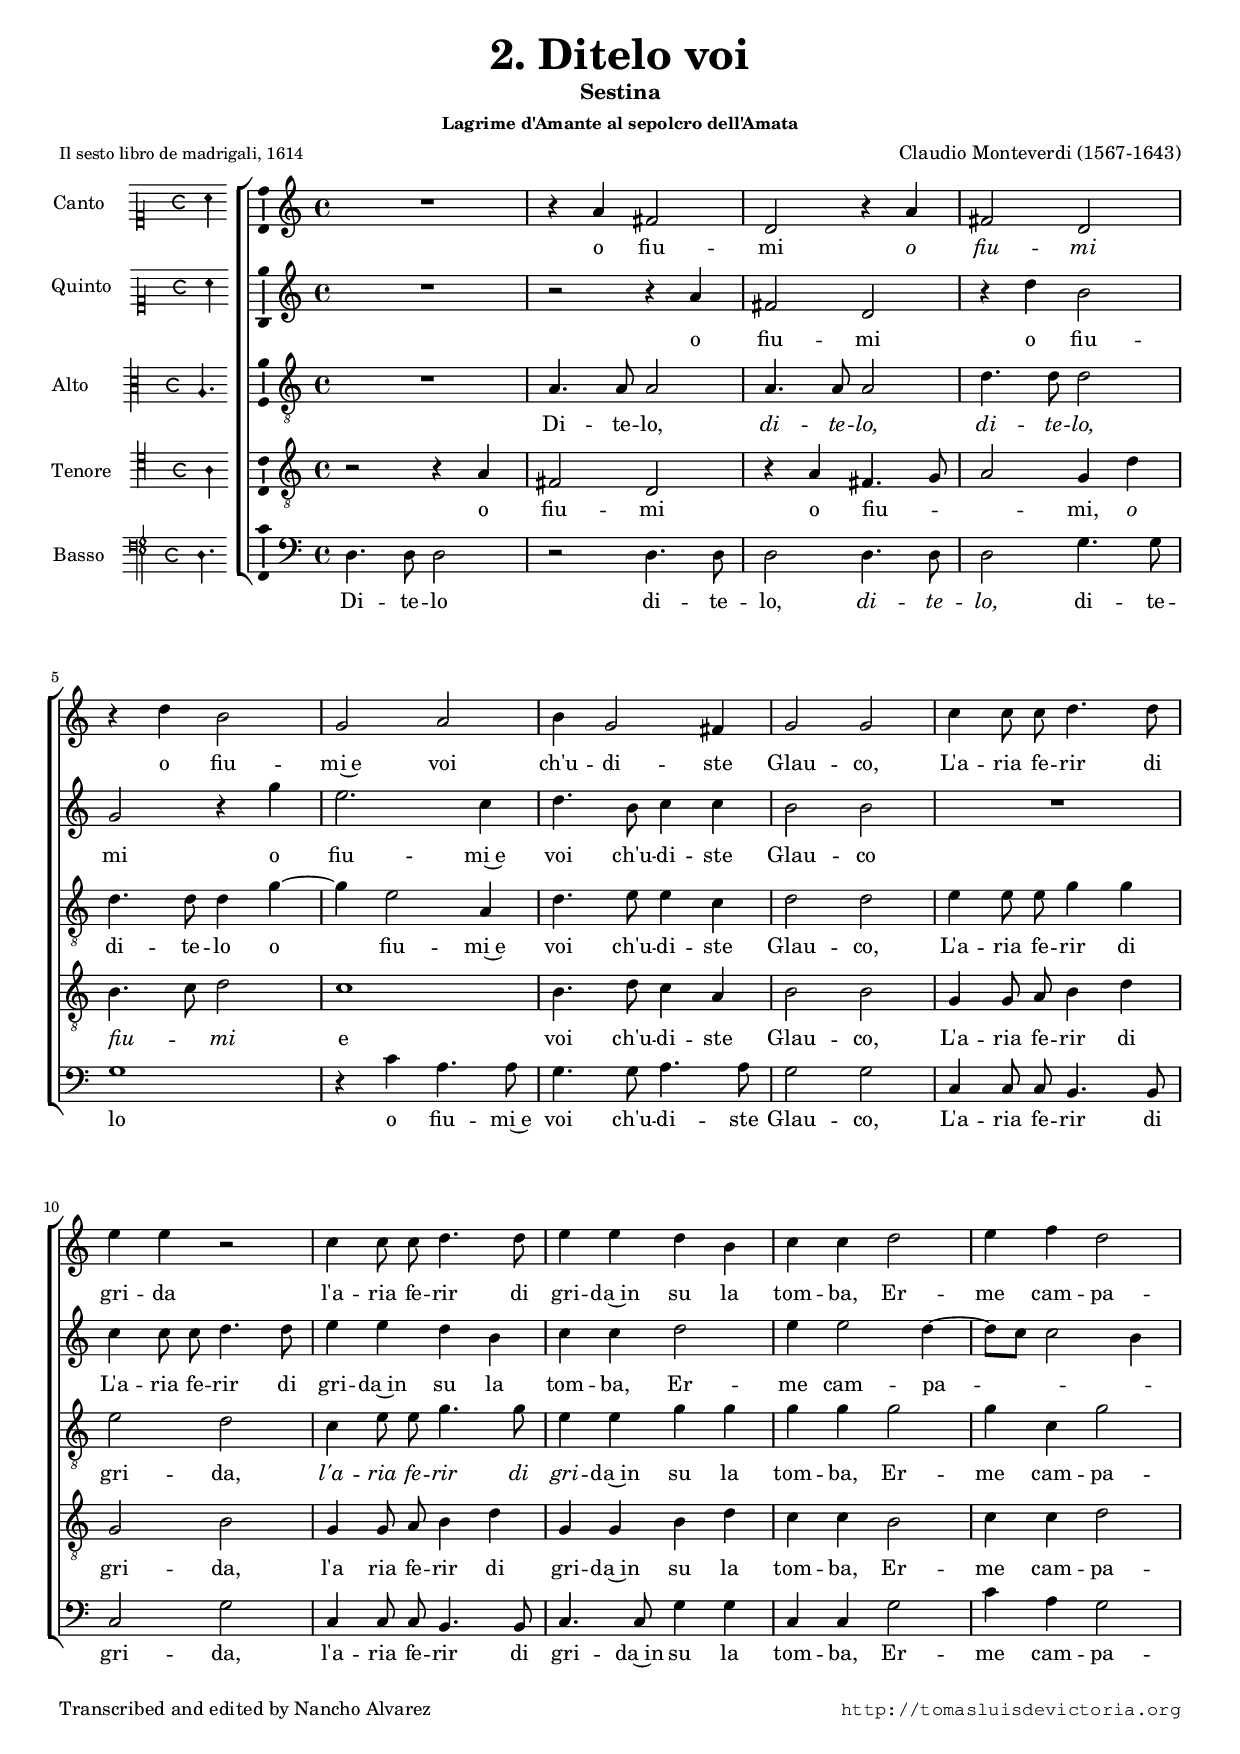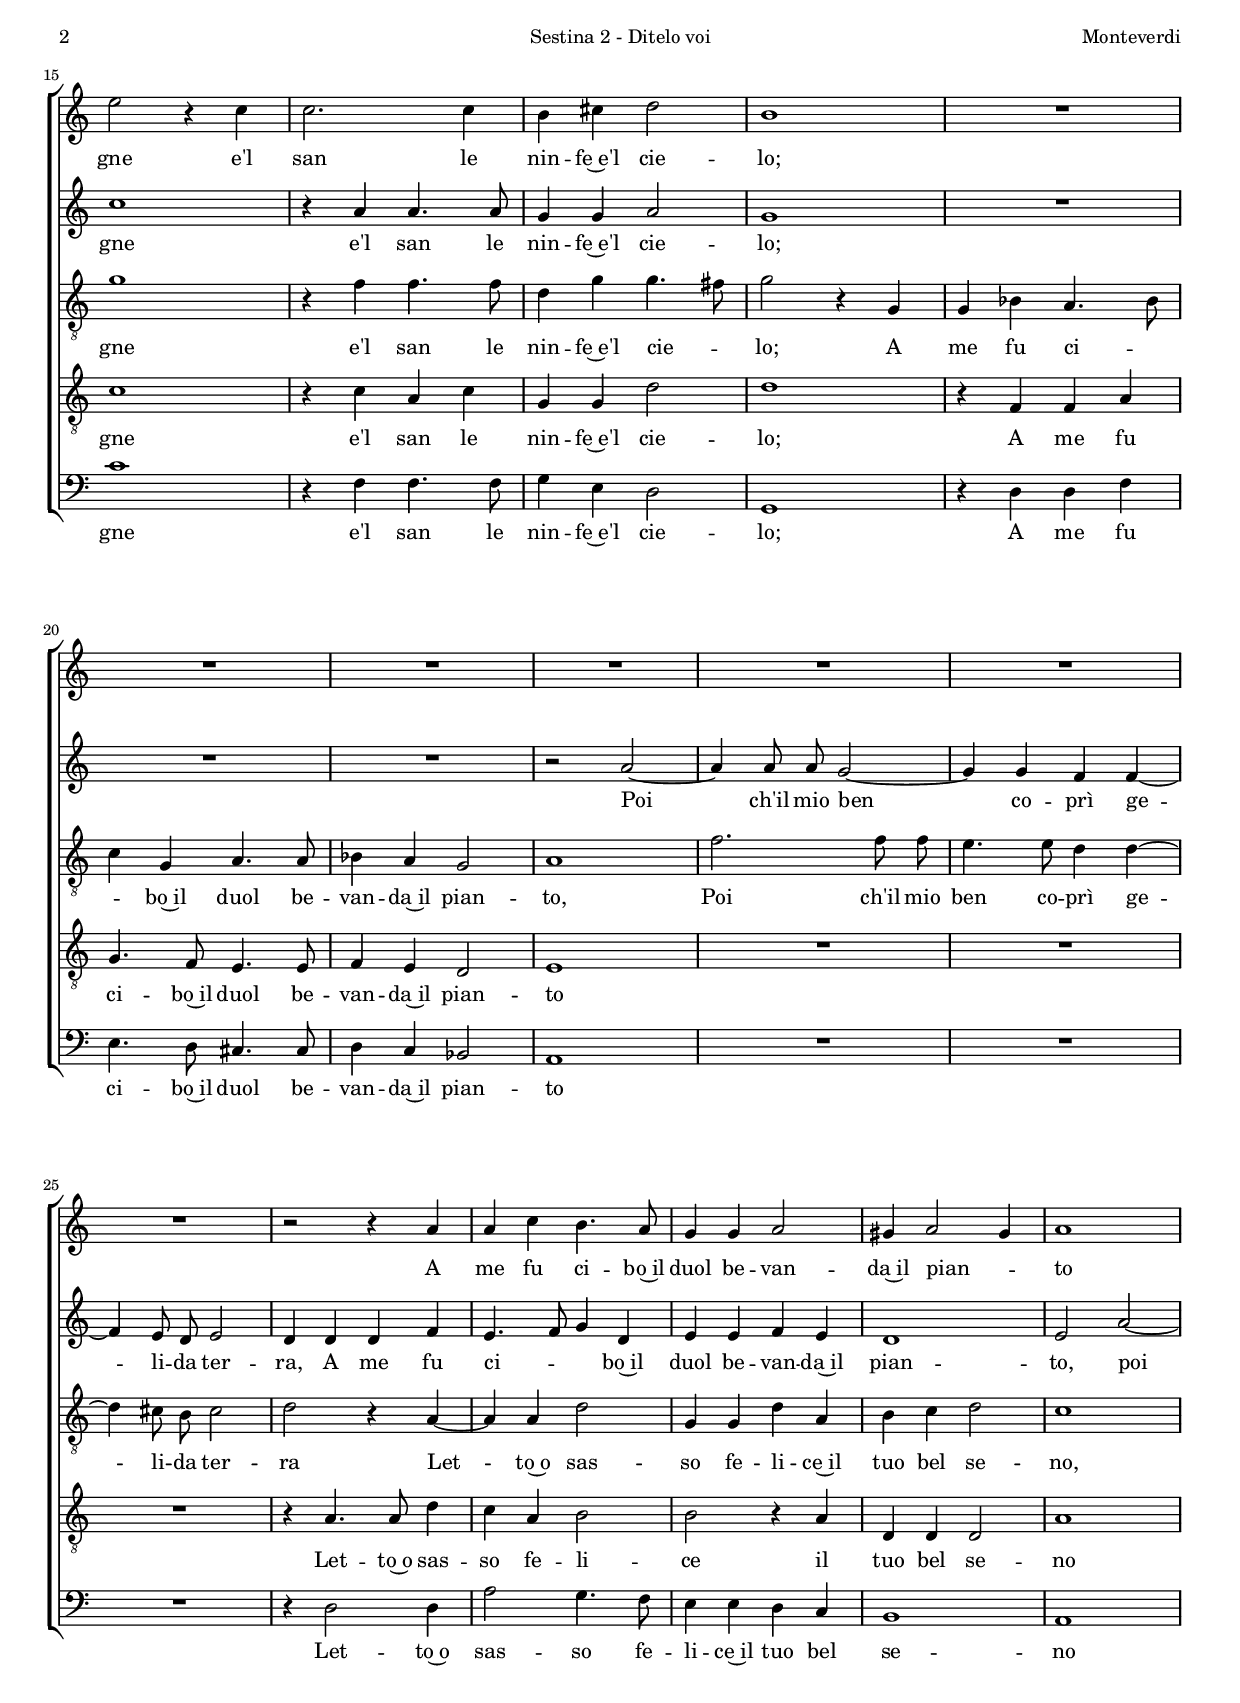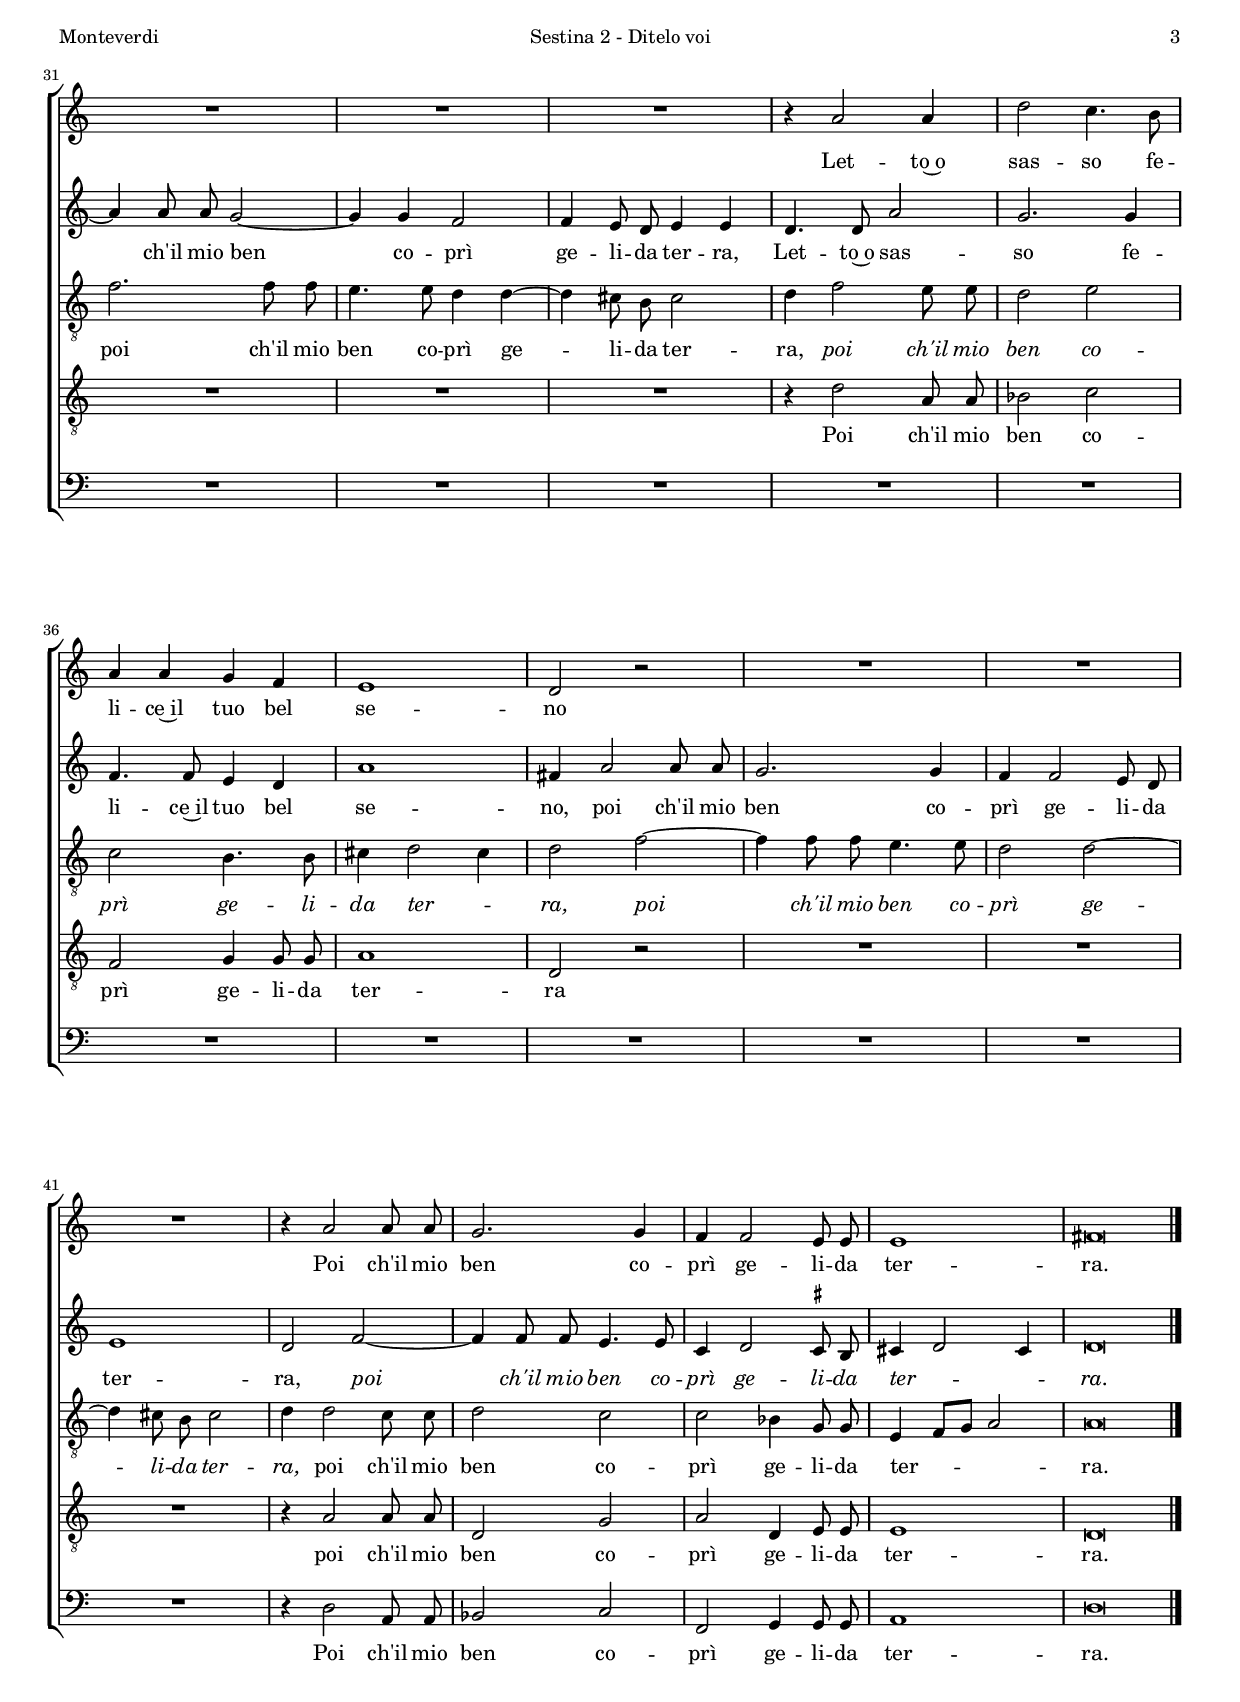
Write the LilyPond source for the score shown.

\version "2.18.0"

#(set-default-paper-size "a4")
#(set-global-staff-size 16.5)
#(ly:set-option 'point-and-click #f)
%mobile -s14.4 -i2.7

italicas=\override LyricText.font-shape = #'italic
rectas=\override LyricText.font-shape = #'upright
ss=\once \set suggestAccidentals = ##t
incipitwidth = 20
mtempo={\tempo 4 = 100}
mtempob={\tempo 4 = 50}

htitle="Sestina 2 - Ditelo voi" % Ditelo o fiumi
hcomposer="Monteverdi"

\header {
	title=\markup{\fontsize #3 "2. Ditelo voi"}
	subtitle="Sestina"
	subsubtitle=\markup{\column {"Lagrime d'Amante al sepolcro dell'Amata" }}
	composer="Claudio Monteverdi (1567-1643)"
        pdfauthor=\composer
	%opus="(-)"
	poet=\markup{\smaller "Il sesto libro de madrigali, 1614"} % Venecia, Ricciardo Amadino
    %poet=\markup{"Scipione Agnelli (1586-1653)"}
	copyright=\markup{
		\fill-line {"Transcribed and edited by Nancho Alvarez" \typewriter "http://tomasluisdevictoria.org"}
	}
%	tagline=""
}

% no incluyo la parte del continuo
% "Con is suo Basso continuo per poterli concertare nel Clavacembano, et altri Stromenti"
% es básicamente un basso seguente, con unas pocas indicaciones de cifrado



%%%%%%%%%%%%%%%%%%%%%%%%%%%%%%%%%%%%%%%%%%%%%%%%%%%%%%%%%%%%%%%%%%%%%%%%%%%%%5

global={\key c \major \time 4/4  \skip 1*46 \bar "|."
}

cantus={
	R1*4/4
	r4 a' fis'2
	d' r4 a'
	fis'2 d'
%5
	r4 d'' b'2
	g' a'
	b'4 g'2 fis'4
	g'2 g'
	c''4 c''8 c'' d''4. d''8
%10
	e''4 e'' r2
	c''4 c''8 c'' d''4. d''8
	e''4 e'' d'' b'
	c'' c'' d''2
	e''4 f'' d''2
%15
	e'' r4 c''
	c''2. c''4
	b' cis'' d''2
	b'1
	R1*4/4
%20
	R1*4/4
	R1*4/4
	R1*4/4
	R1*4/4
	R1*4/4
%25
	R1*4/4
	r2 r4 a'
	a' c'' b'4. a'8
	g'4 g' a'2
	gis'4 a'2 gis'4
%30
	 a'1
	R1*4/4
	R1*4/4
	R1*4/4
	r4 a'2 a'4
%35
	d''2 c''4. b'8
	a'4 a' g' f'
	e'1
	d'2 r
	R1*4/4
%40
	R1*4/4
	R1*4/4
	r4 a'2 a'8 a'
	g'2.  g'4
	f' f'2 e'8 e'
%45
	e'1
	fis'\breve*1/2
}

cantusdos={
	R1*4/4
	r2 r4 a'
	fis'2 d'
	r4 d'' b'2
%5
	g' r4 g''
	e''2. c''4
	d''4. b'8 c''4 c''
	b'2 b'
	R1*4/4
%10
	c''4 c''8 c'' d''4. d''8
	e''4 e'' d'' b'
	c'' c'' d''2
	e''4 e''2 d''4 ~
	 d''8[ c''] c''2 b'4
%15
	c''1
	r4 a' a'4. a'8
	g'4 g' a'2
	g'1
	R1*4/4
%20
	R1*4/4
	R1*4/4
	r2 a' ~
	a'4 a'8 a' g'2 ~
	g'4 g' f' f' ~
%25
	f' e'8 d' e'2
	d'4 d' d' f'
	e'4. f'8 g'4 d'
	e' e' f' e'
	d'1
%30
	 e'2 a' ~
	a'4 a'8 a' g'2 ~
	g'4 g' f'2
	f'4 e'8 d' e'4 e'
	d'4. d'8 a'2
%35
	g'2. g'4
	f'4. f'8 e'4 d'
	a'1
	fis'4 a'2 a'8 a'
	g'2. g'4
%40
	f' f'2 e'8 d'
	e'1
	d'2 f' ~
	f'4 f'8 f' e'4.  e'8
	c'4 d'2 \ss cis'8 b
%45
	cis'4 d'2 cis'4
	d'\breve*1/2
}

altus={
	R1*4/4
	a4. a8 a2
	a4. a8 a2
	d'4. d'8 d'2
%5
	d'4. d'8 d'4 g' ~
	g' e'2 a4
	d'4. e'8 e'4 c'
	d'2 d'
	e'4 e'8 e' g'4 g'
%10
	e'2 d'
	c'4 e'8 e' g'4. g'8
	e'4 e' g' g'
	g' g' g'2
	g'4 c' g'2
%15
	g'1
	r4 f' f'4. f'8
	d'4 g' g'4. fis'8
	g'2 r4 g
	g bes a4. bes8 % natural el segundo?
%20
	c'4 g a4. a8
	bes4 a g2
	a1
	f'2. f'8 f'
	e'4. e'8 d'4 d' ~
%25
	d' cis'8 b cis'2
	d' r4 a ~
	a a d'2
	g4 g d' a
	b c' d'2
%30
	 c'1
	f'2. f'8 f'
	e'4. e'8 d'4 d' ~
	d' cis'8 b cis'2
	d'4 f'2 e'8 e'
%35
	d'2 e'
	c' b4. b8
	cis'4 d'2 cis'4
	d'2 f' ~
	f'4 f'8 f' e'4. e'8
%40
	d'2 d' ~
	d'4 cis'8 b cis'2
	d'4 d'2 c'8 c'
	d'2  c'
	c' bes4 g8 g
%45
	e4  f8[ g] a2
	a\breve*1/2
}

tenor={
	r2 r4 a
	fis2 d
	r4 a fis4. g8
	a2 g4 d'
%5
	b4. c'8 d'2
	c'1
	b4. d'8 c'4 a
	b2 b
	g4 g8 a b4 d'
%10
	g2 b
	g4 g8 a b4 d'
	g g b d'
	c' c' b2
	c'4 c' d'2
%15
	c'1
	r4 c' a c'
	g g d'2
	d'1
	r4 f f a
%20
	g4. f8 e4. e8
	f4 e d2
	e1
	R1*4/4
	R1*4/4
%25
	R1*4/4
	r4 a4. a8 d'4
	c' a b2
	b r4 a
	d d d2
%30
	 a1
	R1*4/4
	R1*4/4
	R1*4/4
	r4 d'2 a8 a
%35
	bes2 c'
	f g4 g8 g
	a1
	d2 r
	R1*4/4
%40
	R1*4/4
	R1*4/4
	r4 a2 a8 a
	d2  g
	a d4 e8 e
%45
	e1
	d\breve*1/2
}

bassus={
	d4. d8 d2
	r d4. d8
	d2 d4. d8
	d2 g4. g8
%5
	g1
	r4 c' a4. a8
	g4. g8 a4. a8
	g2 g
	c4 c8 c b,4. b,8
%10
	c2 g
	c4 c8 c b,4. b,8
	c4. c8 g4 g
	c c g2
	c'4 a g2
%15
	c'1
	r4 f f4. f8
	g4 e d2
	g,1
	r4 d d f
%20
	e4. d8 cis4. cis8
	d4 c bes,2
	a,1
	R1*4/4
	R1*4/4
%25
	R1*4/4
	r4 d2 d4
	a2 g4. f8
	e4 e d c
	b,1
%30
	 a,
	R1*4/4
	R1*4/4
	R1*4/4
	R1*4/4
%35
	R1*4/4
	R1*4/4
	R1*4/4
	R1*4/4
	R1*4/4
%40
	R1*4/4
	R1*4/4
	r4 d2 a,8 a,
	bes,2  c
	f, g,4 g,8 g,
%45
	a,1
	d\breve*1/2
}

textocantus=\lyricmode{
o fiu -- mi
\italicas o fiu -- mi \rectas
o fiu -- mi~e voi ch'u -- di -- ste Glau -- co,
L'a -- ria fe -- rir di gri -- da
l'a -- ria fe -- rir di gri -- da~in su la tom -- ba,
Er -- me cam -- pa -- gne
e'l san le nin -- fe~e'l cie -- lo;
A me fu ci -- bo~il duol be -- van -- da~il pian -- _ to
Let -- to~o sas -- so fe -- li -- ce~il tuo bel se -- no
Poi ch'il mio ben co -- prì ge -- li -- da ter -- ra.
}

textocantusdos=\lyricmode{
o fiu -- mi
o fiu -- mi
o fiu -- mi~e voi ch'u -- di -- ste Glau -- co
L'a -- ria fe -- rir di gri -- da~in su la tom -- ba,
Er -- me cam -- pa -- _ _ _ _ gne
e'l san le nin -- fe~e'l cie -- lo;
Poi _ ch'il mio ben _ co -- prì ge -- _ li -- da ter -- ra,
A me fu ci -- _ _ bo~il duol be -- van -- da~il pian -- to,
poi _ ch'il mio ben _ co -- prì ge -- li -- da ter -- ra,
Let -- to~o sas -- so fe -- li -- ce~il tuo bel se -- no,
poi ch'il mio ben co -- prì ge -- li -- da ter -- ra,
\italicas
poi _ ch'il mio ben co -- prì ge -- li -- da ter -- _ _ ra.
}

textoaltus=\lyricmode{
Di -- te -- lo,
\italicas di -- te -- lo,
di -- te -- lo, \rectas
di -- te -- lo
o _ fiu -- mi~e voi
ch'u -- di -- ste Glau -- co,
L'a -- ria fe -- rir di gri -- da,
\italicas
l'a -- ria fe -- rir di gri -- \rectas da~in su la tom -- ba,
Er -- me cam -- pa -- gne
e'l san le nin -- fe~e'l cie -- _ lo;
A me fu ci -- _ _ bo~il duol be -- van -- da~il pian -- to,
Poi ch'il mio ben co -- prì ge -- _ li -- da ter -- ra
Let -- _ to~o sas -- so fe -- li -- ce~il tuo bel se -- no,
poi ch'il mio ben co -- prì ge -- _ li -- da ter -- ra,
\italicas
poi ch'il mio ben co -- prì ge -- li -- da ter -- _ ra,
poi _ ch'il mio ben co -- prì ge -- _ li -- da ter -- ra, 
\rectas
poi ch'il mio ben co -- prì ge -- li -- da ter -- _ _ _ ra.
}

textotenor=\lyricmode{
o fiu -- mi
o fiu -- _ _ mi,
\italicas o fiu -- _ mi \rectas
e voi ch'u -- di -- ste Glau -- co,
L'a -- ria fe -- rir di gri -- da,
l'a ria fe -- rir di gri -- da~in su la tom -- ba,
Er -- me cam -- pa -- gne
e'l san le nin -- fe~e'l cie -- lo;
A me fu ci -- bo~il duol be -- van -- da~il pian -- to
Let -- to~o sas -- so fe -- li -- ce il tuo bel se -- no 
Poi ch'il mio ben co -- prì ge -- li -- da ter -- ra
poi ch'il mio ben co -- prì ge -- li -- da ter -- ra.
}

textobassus=\lyricmode{
Di -- te -- lo
di -- te -- lo,
\italicas di -- te -- lo, \rectas
di -- te -- lo
o fiu -- mi~e voi ch'u -- di -- ste Glau -- co,
L'a -- ria fe -- rir di gri -- da,
l'a -- ria fe -- rir di gri -- da~in su la tom -- ba, 
Er -- me cam -- pa -- gne
e'l san le nin -- fe~e'l cie -- lo;
A me fu ci -- bo~il duol be -- van -- da~il pian -- to
Let -- to~o sas -- so fe -- li -- ce~il tuo bel se -- no 
Poi ch'il mio ben co -- prì ge -- li -- da ter -- ra.
}


incipitcantus=\markup{
	\score{
		{ 
		\set Staff.instrumentName="Canto    "
		\override NoteHead.style = #'neomensural
		\override Staff.TimeSignature.style = #'neomensural
		\cadenzaOn 
		\clef "petrucci-c1"
		\key c \major
		\time 4/4
                a'4
		} 

	\layout { line-width=\incipitwidth indent = 0 }
	}
}

incipitcantusdos=\markup{
	\score{
		{ 
		\set Staff.instrumentName="Quinto   "
		\override NoteHead.style = #'neomensural
		\override Staff.TimeSignature.style = #'neomensural
		\cadenzaOn 
		\clef "petrucci-c1"
		\key c \major
		\time 4/4
                a'4
		} 

	\layout { line-width=\incipitwidth indent = 0 }
	}
}

incipitaltus=\markup{
	\score{
		{ 
		\set Staff.instrumentName="Alto      "
		\override NoteHead.style = #'neomensural 
		\override Staff.TimeSignature.style = #'neomensural
		\cadenzaOn 
		\clef "petrucci-c3"
		\key c \major
		\time 4/4
                a4.
		} 
	\layout { line-width=\incipitwidth indent = 0 }
	}
}


incipittenor=\markup{
	\score{
		{ 
		\set Staff.instrumentName="Tenore   "
		\override NoteHead.style = #'neomensural 
		\override Staff.TimeSignature.style = #'neomensural
		\cadenzaOn 
		\clef "petrucci-c4"
		\key c \major
		\time 4/4
                a4
		} 
	\layout { line-width=\incipitwidth indent=0 }
	}
}

incipitbassus=\markup{
	\score{
		{ 
		\set Staff.instrumentName="Basso   "
		\override NoteHead.style = #'neomensural
		\override Staff.TimeSignature.style = #'neomensural
		\cadenzaOn 
		\clef "petrucci-f4"
		\key c \major
		\time 4/4
                d4.
		} 
	\layout { line-width=\incipitwidth indent = 0 }
	}
}

%\layout {
%       \context {\Voice
%               \remove Ligature~bracket_engraver
%               \consists Mensural_ligature~engraver
%       }
%       line-width=\incipitwidth
%       indent = 0
%}

\score {\transpose c' c'{
\new ChoirStaff<<

	\new Staff <<\global
	\new Voice="v1" {
		\set Staff.instrumentName=\incipitcantus
		\clef "treble"
		\cantus }
	\new Lyrics \lyricsto "v1" {\textocantus }
	>>
	
        \new Staff <<\global
	\new Voice="v5" {
		\set Staff.instrumentName=\incipitcantusdos
		\clef "treble"
		\cantusdos }
	\new Lyrics \lyricsto "v5" {\textocantusdos }
	>>
	
	\new Staff <<\global
	\new Voice="v2" {
		\set Staff.instrumentName=\incipitaltus
		\clef "G_8"
		\altus }
	\new Lyrics \lyricsto "v2" {\textoaltus }
	>>
	
	\new Staff <<\global
	\new Voice="v3" {
		\set Staff.instrumentName=\incipittenor
		\clef "G_8"
		\tenor }
	\new Lyrics \lyricsto "v3" {\textotenor }
	>>

	\new Staff <<\global
	\new Voice="v4" {
		\set Staff.instrumentName=\incipitbassus
		\clef "bass"
		\bassus }
	\new Lyrics \lyricsto "v4" {\textobassus }
	>>
	
>>

	} % transpose

\layout{ 
	\context {\Lyrics 
		\override VerticalAxisGroup.staff-affinity = #UP
		\override VerticalAxisGroup.nonstaff-relatedstaff-spacing =
			#'((basic-distance . 0) (minimum-distance . 0) (padding . 1))
		\override LyricText.font-size = #1.2
		\override LyricHyphen.minimum-distance = #0.5
	}
	\context {\Score 
		tempoHideNote = ##t
		\override BarNumber.padding = #2 
	}
	\context {\Voice 
		melismaBusyProperties = #'()
		autoBeaming = ##f
	}
	\context {\Staff 
                %\RemoveEmptyStaves
                %\override VerticalAxisGroup.remove-first = ##t
		\override VerticalAxisGroup.staff-staff-spacing =
			#'((basic-distance . 11) (minimum-distance . 0) (padding . 1))
		\consists Ambitus_engraver 
		\override LigatureBracket.padding = #1
	}
}

%\midi { \mtempo }

}


\paper{
	evenHeaderMarkup=\markup  \fill-line { \fromproperty #'page:page-number-string \htitle \hcomposer }
	oddHeaderMarkup= \markup  \fill-line { \on-the-fly #not-first-page \hcomposer \on-the-fly #not-first-page \htitle \on-the-fly #not-first-page \fromproperty #'page:page-number-string }
	%system-count=20
	%page-count = 2
	systems-per-page = 3
	ragged-last-bottom = ##f
	indent=3.2\cm
	system-system-spacing =
	#'((basic-distance . 21) (minimum-distance . 0) (padding . 5))
	top-system-spacing = % header
	#'((basic-distance . 10) (minimum-distance . 0) (padding . 0))
	last-bottom-spacing = % footer
	#'((basic-distance . 13) (minimum-distance . 0) (padding . 0))
	markup-system-spacing.padding = #1.5
}
